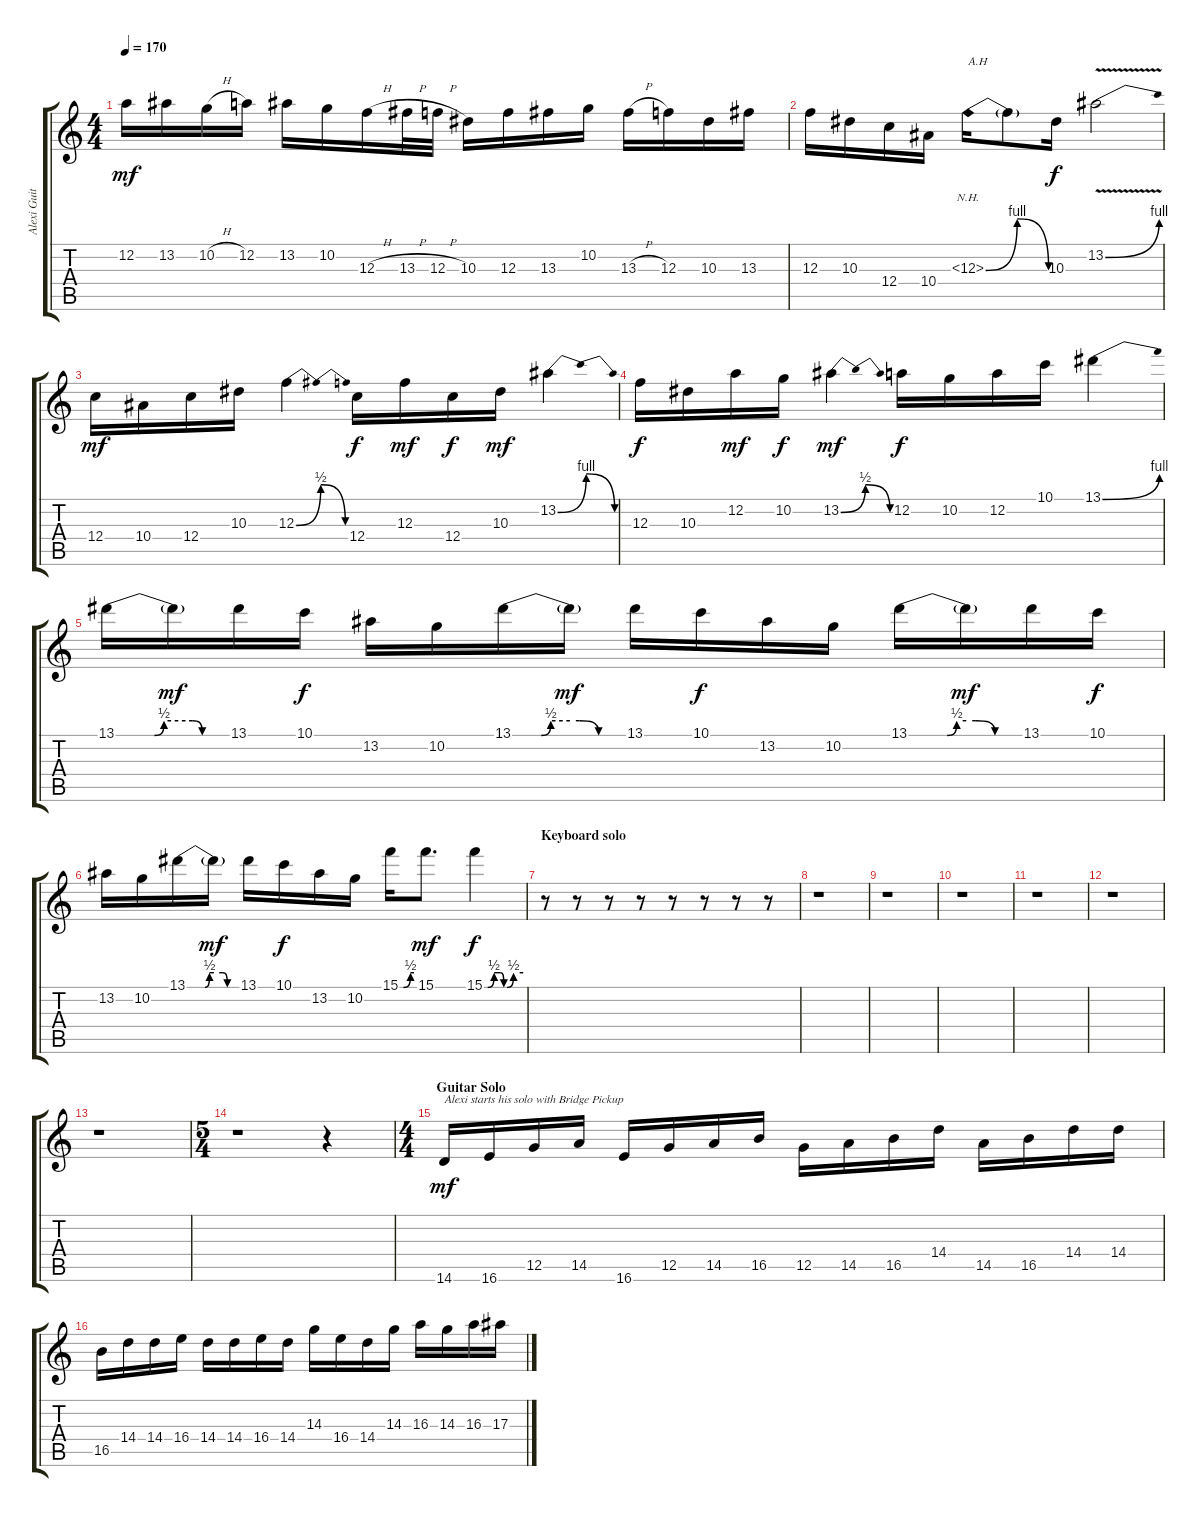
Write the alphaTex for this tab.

\track ("Alexi Guitar Lead 4 / 5" "Alexi Guit") {instrument overdrivenguitar}
\staff {score tabs}
\tuning (D4 A3 F3 C3 G2 C2) {hide}
\ts (4 4)
\tempo 170
\clef g2
\ks c
12.2.16{dy mf} 13.2.16 10.2{h}.16 12.2.16 13.2.16 10.2.16 12.3{h}.16 13.3{h}.32 12.3{h}.32 10.3.16 12.3.16 13.3.16 10.2.16 13.3{h}.16 12.3.16 10.3.16 13.3.16 |
12.3.16 10.3.16 12.4.16 10.4.16 12.3{be (bendrelease 0 0 15 4 40 4 60 0) nh}.16{txt "A.H"} 12.3{t}.8 10.3.16{dy f} 13.2{be (bend 0 0 60 4) v}.2 |
12.4.16{dy mf} 10.4.16 12.4.16 10.3.16 12.3{be (bendrelease 0 0 15 2 30 2 60 0)}.4 12.4.16{dy f} 12.3.16{dy mf} 12.4.16{dy f} 10.3.16{dy mf} 13.2{be (bendrelease 0 0 15 4 40 4 60 0)}.4 |
12.3.16{dy f} 10.3.16 12.2.16{dy mf} 10.2.16{dy f} 13.2{be (bendrelease 0 0 20 2 40 2 60 0)}.4{dy mf} 12.2.16{dy f} 10.2.16 12.2.16 10.1.16 13.1{be (bend 0 0 60 4)}.4 |
13.1{be (custom 0 0 20 0 25 2 40 2 45 0 60 0)}.16 13.1{t}.16{dy mf} 13.1.16 10.1.16{dy f} 13.2.16 10.2.16 13.1{be (custom 0 0 15 0 20 2 30 2 35 2 45 0 60 0)}.16 13.1{t}.16{dy mf} 13.1.16 10.1.16{dy f} 13.2.16 10.2.16 13.1{be (custom 0 0 15 0 20 0 25 2 30 2 35 2 45 0 60 0)}.16 13.1{t}.16{dy mf} 13.1.16 10.1.16{dy f} |
13.2.16 10.2.16 13.1{be (custom 0 0 15 0 20 0 25 2 30 2 40 2 45 0 60 0)}.16 13.1{t}.16{dy mf} 13.1.16 10.1.16{dy f} 13.2.16 10.2.16 15.1{be (custom 0 0 15 0 45 2 60 2)}.16 15.1.8{d dy mf} 15.1{be (custom 0 0 5 0 15 2 25 2 30 0 35 0 45 2 60 2)}.4{dy f} |
\section ("" "Keyboard solo")
r.8 r.8 r.8 r.8 r.8 r.8 r.8 r.8 |
r.1 |
r.1 |
r.1 |
r.1 |
r.1 |
r.1 |
\ts (5 4)
r.1 r.4 |
\ts (4 4)
\section ("" "Guitar Solo")
14.6.16{txt "Alexi starts his solo with Bridge Pickup" dy mf} 16.6.16 12.5.16 14.5.16 16.6.16 12.5.16 14.5.16 16.5.16 12.5.16 14.5.16 16.5.16 14.4.16 14.5.16 16.5.16 14.4.16 14.4.16 |
16.5.16 14.4.16 14.4.16 16.4.16 14.4.16 14.4.16 16.4.16 14.4.16 14.3.16 16.4.16 14.4.16 14.3.16 16.3.16 14.3.16 16.3.16 17.3.16
